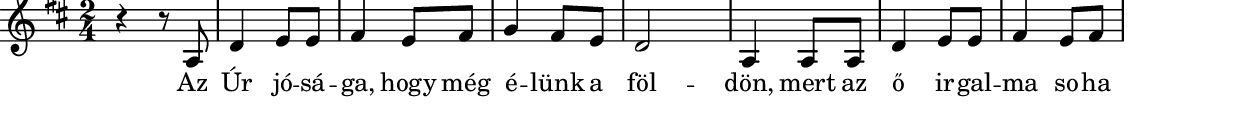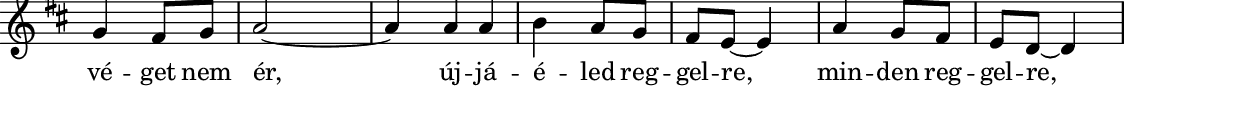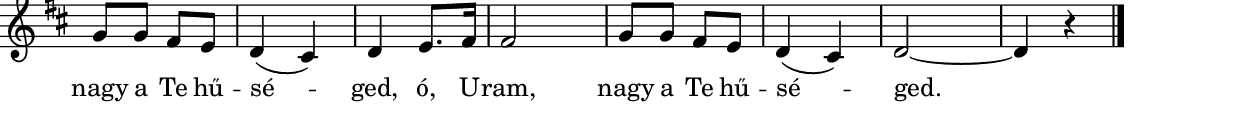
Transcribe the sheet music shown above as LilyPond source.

% MusicXML to Lilypond converter by Kovi

szovegAAA = \lyricmode {  "Az" "Úr" "jó" -- "sá" -- "ga," "hogy" "még" "é" -- "lünk" "a" "föl" -- "dön," "mert" "az" "ő" "ir" -- "gal" -- "ma" "so" -- "ha" "vé" -- "get" "nem" "ér," "új" -- "já" -- "é" -- "led" "reg" -- "gel" -- "re," "min" -- "den" "reg" -- "gel" -- "re," "nagy" "a" "Te" "hű" -- "sé" -- "ged," "ó," "U" -- "ram," "nagy" "a" "Te" "hű" -- "sé" -- "ged."  }

% Analyzing...
% 1 parts
% 1 Staff
% forceBassClefActive = 
melody = {
% 60 notes in the part
% 1 voices

\new Staff
\new Voice {
% 60 notes
% 23 mesaures

% Measure 1
\clef "treble"
\key d \major
\time 2/4 
r4 r8 a8 
% Measure 2
d'4 e'8 e'8 
% Measure 3
fis'4 e'8 fis'8 
% Measure 4
g'4 fis'8 e'8 
% Measure 5
d'2 
% Measure 6
a4 a8 a8 
% Measure 7
d'4 e'8 e'8 
% Measure 8
fis'4 e'8 fis'8 
% Measure 9
\break
g'4 fis'8 g'8 
% Measure 10
a'2~ 
% Measure 11
a'4 a'8 a'8 
% Measure 12
b'4 a'8 g'8 
% Measure 13
fis'8 e'8~ e'4 
% Measure 14
a'4 g'8 fis'8 
% Measure 15
e'8 d'8~ d'4 
% Measure 16
\break
g'8 g'8 fis'8 e'8 
% Measure 17
d'4 (cis'4 )
% Measure 18
d'4 e'8. fis'16 
% Measure 19
fis'2 
% Measure 20
g'8 g'8 fis'8 e'8 
% Measure 21
d'4 (cis'4 )
% Measure 22
d'2~ 
% Measure 23
d'4 r4 \bar "|." 
} % voice
\addlyrics { \szovegAAA }

} % melody


harmonies = \chordmode {
% 25 chords
\germanChords
s4 s4 d4 a4 d4 s4 g4 s4 d4 s4 a4 s4 d4 a4 d4 s4 g4 s4 a4 s4 a4 s4 g4 s4 a4 s4 fis4:m s4 b4:m s4 g4 s4 d4 a4 d4 s4 d4:7 s4 g4 s4 d4 a4 d4
}

\include "../../definitions.ly"
